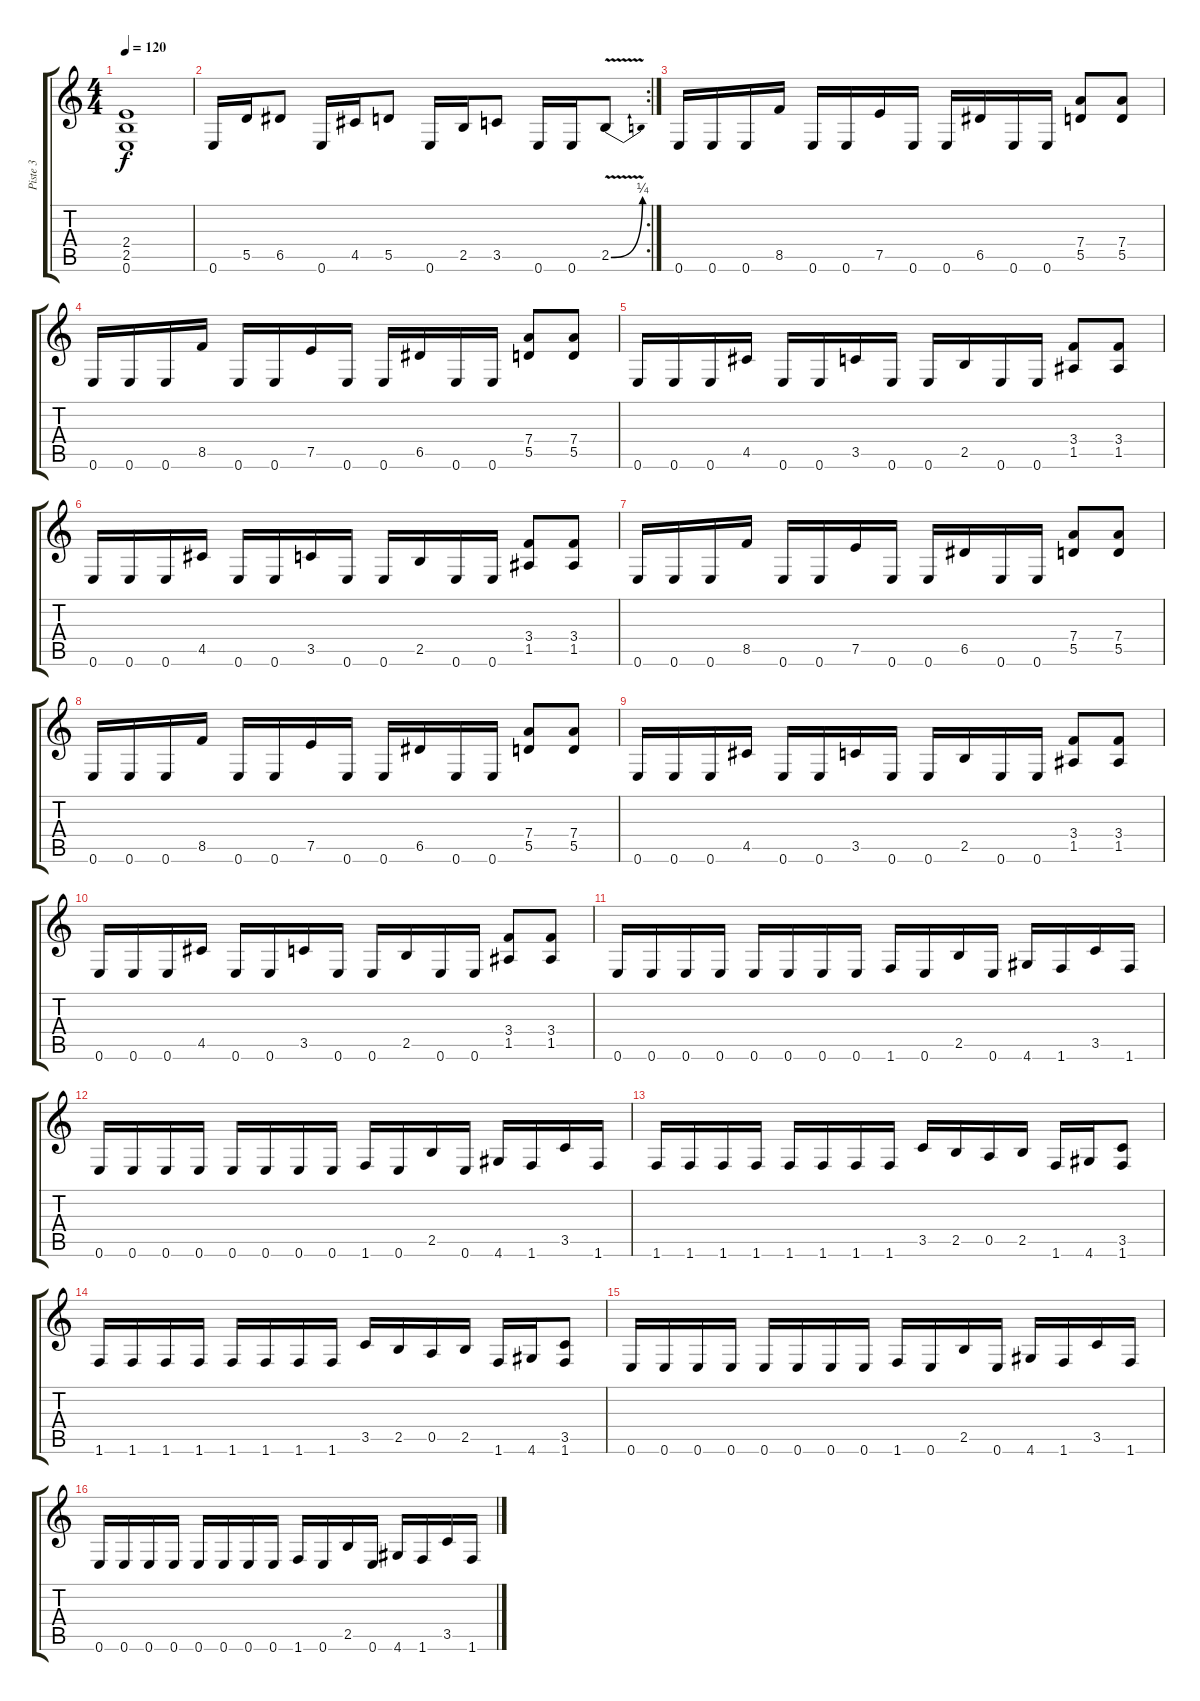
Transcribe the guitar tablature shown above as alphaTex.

\track ("Piste 3" "Piste 3") {instrument distortionguitar}
\staff {score tabs}
\tuning (E4 B3 G3 D3 A2 E2) {hide}
\ts (4 4)
\tempo 120
\clef g2
\ks c
(2.4 2.5 0.6).1{dy f} |
\rc 2
0.6.16 5.5.16 6.5.8 0.6.16 4.5.16 5.5.8 0.6.16 2.5.16 3.5.8 0.6.16 0.6.16 2.5{be (bend 0 0 60 1) v}.8 |
0.6.16 0.6.16 0.6.16 8.5.16 0.6.16 0.6.16 7.5.16 0.6.16 0.6.16 6.5.16 0.6.16 0.6.16 (7.4 5.5).8 (7.4 5.5).8 |
0.6.16 0.6.16 0.6.16 8.5.16 0.6.16 0.6.16 7.5.16 0.6.16 0.6.16 6.5.16 0.6.16 0.6.16 (7.4 5.5).8 (7.4 5.5).8 |
0.6.16 0.6.16 0.6.16 4.5.16 0.6.16 0.6.16 3.5.16 0.6.16 0.6.16 2.5.16 0.6.16 0.6.16 (3.4 1.5).8 (3.4 1.5).8 |
0.6.16 0.6.16 0.6.16 4.5.16 0.6.16 0.6.16 3.5.16 0.6.16 0.6.16 2.5.16 0.6.16 0.6.16 (3.4 1.5).8 (3.4 1.5).8 |
0.6.16 0.6.16 0.6.16 8.5.16 0.6.16 0.6.16 7.5.16 0.6.16 0.6.16 6.5.16 0.6.16 0.6.16 (7.4 5.5).8 (7.4 5.5).8 |
0.6.16 0.6.16 0.6.16 8.5.16 0.6.16 0.6.16 7.5.16 0.6.16 0.6.16 6.5.16 0.6.16 0.6.16 (7.4 5.5).8 (7.4 5.5).8 |
0.6.16 0.6.16 0.6.16 4.5.16 0.6.16 0.6.16 3.5.16 0.6.16 0.6.16 2.5.16 0.6.16 0.6.16 (3.4 1.5).8 (3.4 1.5).8 |
0.6.16 0.6.16 0.6.16 4.5.16 0.6.16 0.6.16 3.5.16 0.6.16 0.6.16 2.5.16 0.6.16 0.6.16 (3.4 1.5).8 (3.4 1.5).8 |
0.6.16 0.6.16 0.6.16 0.6.16 0.6.16 0.6.16 0.6.16 0.6.16 1.6.16 0.6.16 2.5.16 0.6.16 4.6.16 1.6.16 3.5.16 1.6.16 |
0.6.16 0.6.16 0.6.16 0.6.16 0.6.16 0.6.16 0.6.16 0.6.16 1.6.16 0.6.16 2.5.16 0.6.16 4.6.16 1.6.16 3.5.16 1.6.16 |
1.6.16 1.6.16 1.6.16 1.6.16 1.6.16 1.6.16 1.6.16 1.6.16 3.5.16 2.5.16 0.5.16 2.5.16 1.6.16 4.6.16 (3.5 1.6).8 |
1.6.16 1.6.16 1.6.16 1.6.16 1.6.16 1.6.16 1.6.16 1.6.16 3.5.16 2.5.16 0.5.16 2.5.16 1.6.16 4.6.16 (3.5 1.6).8 |
0.6.16 0.6.16 0.6.16 0.6.16 0.6.16 0.6.16 0.6.16 0.6.16 1.6.16 0.6.16 2.5.16 0.6.16 4.6.16 1.6.16 3.5.16 1.6.16 |
0.6.16 0.6.16 0.6.16 0.6.16 0.6.16 0.6.16 0.6.16 0.6.16 1.6.16 0.6.16 2.5.16 0.6.16 4.6.16 1.6.16 3.5.16 1.6.16
